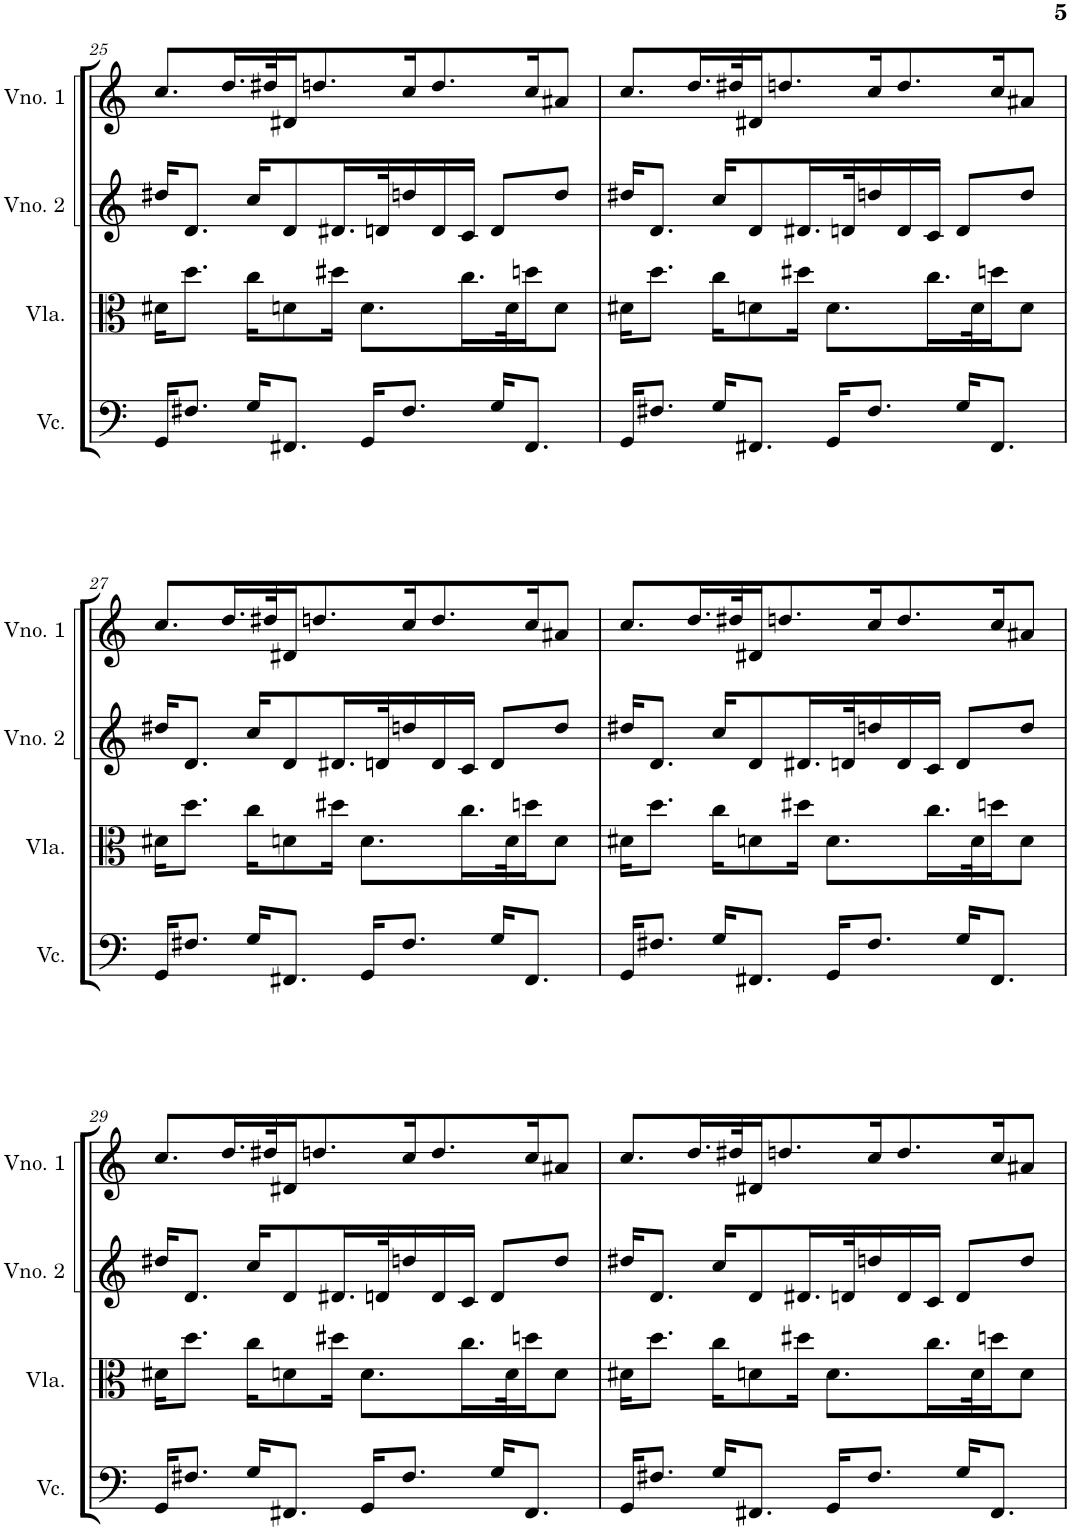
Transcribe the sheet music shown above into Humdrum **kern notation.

**kern	**kern	**kern	**kern
*part4	*part3	*part2	*part1
*staff4	*staff3	*staff2	*staff1
*I"Violoncelo	*I"Viola	*I"Violino 2	*I"Violino 1
*I'Vc.	*I'Vla.	*I'Vno. 2	*I'Vno. 1
!!LO:PB:g=z
*clefF4	*clefC3	*clefG2	*clefG2
*k[]	*k[]	*k[]	*k[]
*M4/4	*M4/4	*M4/4	*M4/4
=25	=25	=25	=25
16GG/KL	16d#X\KL	16dd#X/KL	8.cc/L
8.F#X/J	8.dd\J	8.d/J	.
.	.	.	16.dd/L
16G/KL	16cc\KL	16cc/KL	.
.	.	.	32dd#X/K
8.FF#X/J	8dn\	8d/	16d#X/J
.	.	.	8.ddn/
.	16dd#X\Jk	16.d#X/L	.
16GG/KL	8.d\L	.	.
.	.	32dn/K	.
8.F#/J	.	16ddn/	16cc/K
.	.	16d/	8.dd/
.	16.cc\L	16c/JJ	.
16G/KL	.	8d/L	.
.	32d\K	.	.
8.FF#/J	16ddn\J	.	16cc/K
.	8d\J	8dd/J	8a#X/J
=26	=26	=26	=26
16GG/KL	16d#X\KL	16dd#X/KL	8.cc/L
8.F#X/J	8.dd\J	8.d/J	.
.	.	.	16.dd/L
16G/KL	16cc\KL	16cc/KL	.
.	.	.	32dd#X/K
8.FF#X/J	8dn\	8d/	16d#X/J
.	.	.	8.ddn/
.	16dd#X\Jk	16.d#X/L	.
16GG/KL	8.d\L	.	.
.	.	32dn/K	.
8.F#/J	.	16ddn/	16cc/K
.	.	16d/	8.dd/
.	16.cc\L	16c/JJ	.
16G/KL	.	8d/L	.
.	32d\K	.	.
8.FF#/J	16ddn\J	.	16cc/K
.	8d\J	8dd/J	8a#X/J
!!LO:LB:g=z
=27	=27	=27	=27
16GG/KL	16d#X\KL	16dd#X/KL	8.cc/L
8.F#X/J	8.dd\J	8.d/J	.
.	.	.	16.dd/L
16G/KL	16cc\KL	16cc/KL	.
.	.	.	32dd#X/K
8.FF#X/J	8dn\	8d/	16d#X/J
.	.	.	8.ddn/
.	16dd#X\Jk	16.d#X/L	.
16GG/KL	8.d\L	.	.
.	.	32dn/K	.
8.F#/J	.	16ddn/	16cc/K
.	.	16d/	8.dd/
.	16.cc\L	16c/JJ	.
16G/KL	.	8d/L	.
.	32d\K	.	.
8.FF#/J	16ddn\J	.	16cc/K
.	8d\J	8dd/J	8a#X/J
=28	=28	=28	=28
16GG/KL	16d#X\KL	16dd#X/KL	8.cc/L
8.F#X/J	8.dd\J	8.d/J	.
.	.	.	16.dd/L
16G/KL	16cc\KL	16cc/KL	.
.	.	.	32dd#X/K
8.FF#X/J	8dn\	8d/	16d#X/J
.	.	.	8.ddn/
.	16dd#X\Jk	16.d#X/L	.
16GG/KL	8.d\L	.	.
.	.	32dn/K	.
8.F#/J	.	16ddn/	16cc/K
.	.	16d/	8.dd/
.	16.cc\L	16c/JJ	.
16G/KL	.	8d/L	.
.	32d\K	.	.
8.FF#/J	16ddn\J	.	16cc/K
.	8d\J	8dd/J	8a#X/J
!!LO:LB:g=z
=29	=29	=29	=29
16GG/KL	16d#X\KL	16dd#X/KL	8.cc/L
8.F#X/J	8.dd\J	8.d/J	.
.	.	.	16.dd/L
16G/KL	16cc\KL	16cc/KL	.
.	.	.	32dd#X/K
8.FF#X/J	8dn\	8d/	16d#X/J
.	.	.	8.ddn/
.	16dd#X\Jk	16.d#X/L	.
16GG/KL	8.d\L	.	.
.	.	32dn/K	.
8.F#/J	.	16ddn/	16cc/K
.	.	16d/	8.dd/
.	16.cc\L	16c/JJ	.
16G/KL	.	8d/L	.
.	32d\K	.	.
8.FF#/J	16ddn\J	.	16cc/K
.	8d\J	8dd/J	8a#X/J
=30	=30	=30	=30
16GG/KL	16d#X\KL	16dd#X/KL	8.cc/L
8.F#X/J	8.dd\J	8.d/J	.
.	.	.	16.dd/L
16G/KL	16cc\KL	16cc/KL	.
.	.	.	32dd#X/K
8.FF#X/J	8dn\	8d/	16d#X/J
.	.	.	8.ddn/
.	16dd#X\Jk	16.d#X/L	.
16GG/KL	8.d\L	.	.
.	.	32dn/K	.
8.F#/J	.	16ddn/	16cc/K
.	.	16d/	8.dd/
.	16.cc\L	16c/JJ	.
16G/KL	.	8d/L	.
.	32d\K	.	.
8.FF#/J	16ddn\J	.	16cc/K
.	8d\J	8dd/J	8a#X/J
=	=	=	=
*-	*-	*-	*-
